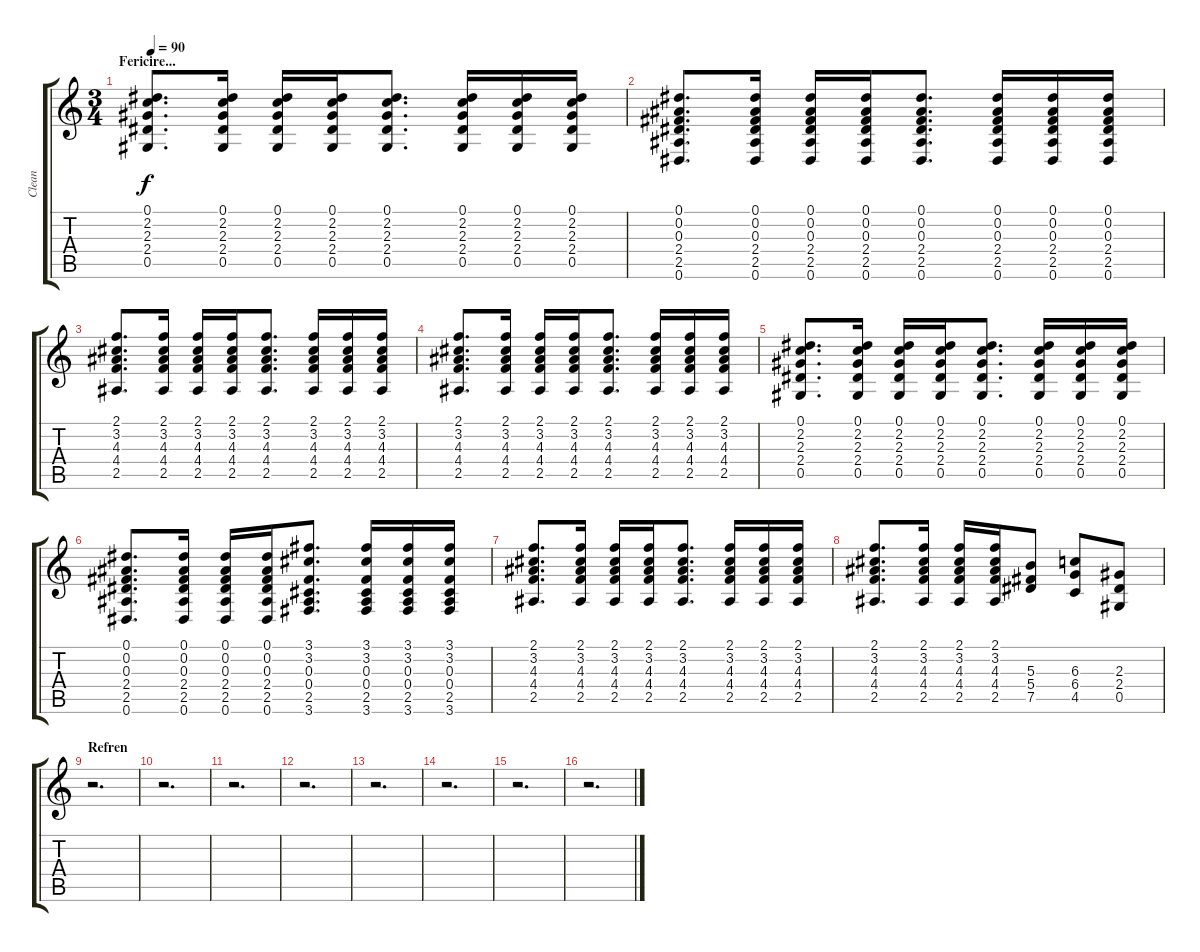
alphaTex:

\track ("Clean" "Clean") {instrument acousticguitarsteel}
\staff {score tabs}
\tuning (Eb4 Bb3 Gb3 Db3 Ab2 Eb2) {hide}
\ts (3 4)
\section ("" "Fericire...")
\tempo 90
\clef g2
\ks c
(0.1 2.2 2.3 2.4 0.5).8{d dy f} (0.1 2.2 2.3 2.4 0.5).16 (0.1 2.2 2.3 2.4 0.5).16 (0.1 2.2 2.3 2.4 0.5).16 (0.1 2.2 2.3 2.4 0.5).8{d} (0.1 2.2 2.3 2.4 0.5).16 (0.1 2.2 2.3 2.4 0.5).16 (0.1 2.2 2.3 2.4 0.5).16 |
(0.1 0.2 0.3 2.4 2.5 0.6).8{d} (0.1 0.2 0.3 2.4 2.5 0.6).16 (0.1 0.2 0.3 2.4 2.5 0.6).16 (0.1 0.2 0.3 2.4 2.5 0.6).16 (0.1 0.2 0.3 2.4 2.5 0.6).8{d} (0.1 0.2 0.3 2.4 2.5 0.6).16 (0.1 0.2 0.3 2.4 2.5 0.6).16 (0.1 0.2 0.3 2.4 2.5 0.6).16 |
(2.1 3.2 4.3 4.4 2.5).8{d} (2.1 3.2 4.3 4.4 2.5).16 (2.1 3.2 4.3 4.4 2.5).16 (2.1 3.2 4.3 4.4 2.5).16 (2.1 3.2 4.3 4.4 2.5).8{d} (2.1 3.2 4.3 4.4 2.5).16 (2.1 3.2 4.3 4.4 2.5).16 (2.1 3.2 4.3 4.4 2.5).16 |
(2.1 3.2 4.3 4.4 2.5).8{d} (2.1 3.2 4.3 4.4 2.5).16 (2.1 3.2 4.3 4.4 2.5).16 (2.1 3.2 4.3 4.4 2.5).16 (2.1 3.2 4.3 4.4 2.5).8{d} (2.1 3.2 4.3 4.4 2.5).16 (2.1 3.2 4.3 4.4 2.5).16 (2.1 3.2 4.3 4.4 2.5).16 |
(0.1 2.2 2.3 2.4 0.5).8{d} (0.1 2.2 2.3 2.4 0.5).16 (0.1 2.2 2.3 2.4 0.5).16 (0.1 2.2 2.3 2.4 0.5).16 (0.1 2.2 2.3 2.4 0.5).8{d} (0.1 2.2 2.3 2.4 0.5).16 (0.1 2.2 2.3 2.4 0.5).16 (0.1 2.2 2.3 2.4 0.5).16 |
(0.1 0.2 0.3 2.4 2.5 0.6).8{d} (0.1 0.2 0.3 2.4 2.5 0.6).16 (0.1 0.2 0.3 2.4 2.5 0.6).16 (0.1 0.2 0.3 2.4 2.5 0.6).16 (3.1 3.2 0.3 0.4 2.5 3.6).8{d} (3.1 3.2 0.3 0.4 2.5 3.6).16 (3.1 3.2 0.3 0.4 2.5 3.6).16 (3.1 3.2 0.3 0.4 2.5 3.6).16 |
(2.1 3.2 4.3 4.4 2.5).8{d} (2.1 3.2 4.3 4.4 2.5).16 (2.1 3.2 4.3 4.4 2.5).16 (2.1 3.2 4.3 4.4 2.5).16 (2.1 3.2 4.3 4.4 2.5).8{d} (2.1 3.2 4.3 4.4 2.5).16 (2.1 3.2 4.3 4.4 2.5).16 (2.1 3.2 4.3 4.4 2.5).16 |
(2.1 3.2 4.3 4.4 2.5).8{d} (2.1 3.2 4.3 4.4 2.5).16 (2.1 3.2 4.3 4.4 2.5).16 (2.1 3.2 4.3 4.4 2.5).16 (5.3 5.4 7.5).8 (6.3 6.4 4.5).8 (2.3 2.4 0.5).8 |
\section ("" "Refren")
r.2{d} |
r.2{d} |
r.2{d} |
r.2{d} |
r.2{d} |
r.2{d} |
r.2{d} |
r.2{d}
